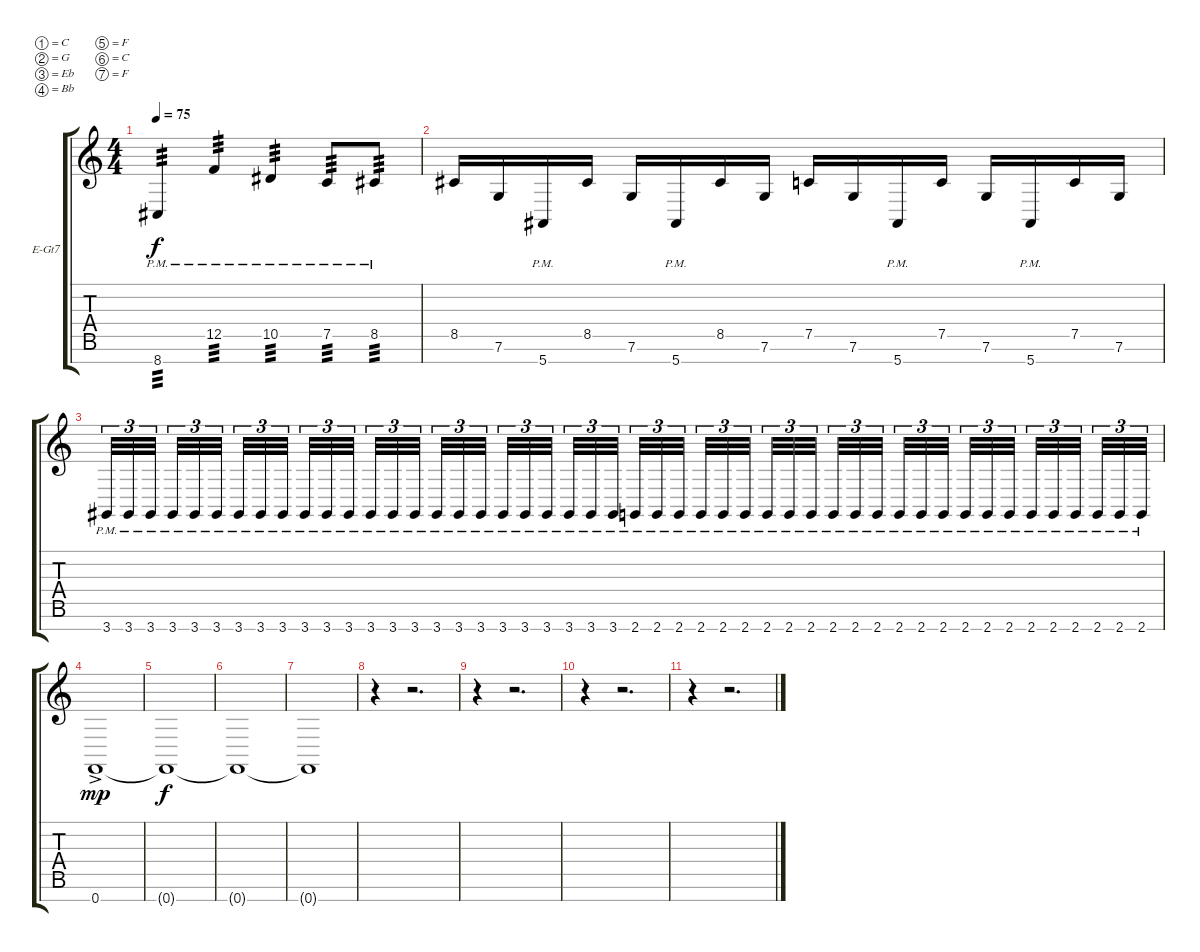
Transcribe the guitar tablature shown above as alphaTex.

\bracketExtendMode groupsimilarinstruments
\firstSystemTrackNameOrientation horizontal
\otherSystemsTrackNameOrientation horizontal
\track ("Electric Guitar" "E-Gt7") {instrument distortionguitar}
\staff {score tabs}
\tuning (C4 G3 Eb3 Bb2 F2 C2 F1)
\ts (4 4)
\tempo 75
\clef g2
\ks c
8.7{pm}.4{tp 3 dy f} 12.5{pm}.4{tp 3} 10.5{pm}.4{tp 3} 7.5{pm}.8{tp 3} 8.5{pm}.8{tp 3} |
8.5.16 7.6.16 5.7{pm}.16 8.5.16 7.6.16 5.7{pm}.16 8.5.16 7.6.16 7.5.16 7.6.16 5.7{pm}.16 7.5.16 7.6.16 5.7{pm}.16 7.5.16 7.6.16 |
3.7{pm}.32{tu (3 2)} 3.7{pm}.32{tu (3 2)} 3.7{pm}.32{tu (3 2)} 3.7{pm}.32{tu (3 2)} 3.7{pm}.32{tu (3 2)} 3.7{pm}.32{tu (3 2)} 3.7{pm}.32{tu (3 2)} 3.7{pm}.32{tu (3 2)} 3.7{pm}.32{tu (3 2)} 3.7{pm}.32{tu (3 2)} 3.7{pm}.32{tu (3 2)} 3.7{pm}.32{tu (3 2)} 3.7{pm}.32{tu (3 2)} 3.7{pm}.32{tu (3 2)} 3.7{pm}.32{tu (3 2)} 3.7{pm}.32{tu (3 2)} 3.7{pm}.32{tu (3 2)} 3.7{pm}.32{tu (3 2)} 3.7{pm}.32{tu (3 2)} 3.7{pm}.32{tu (3 2)} 3.7{pm}.32{tu (3 2)} 3.7{pm}.32{tu (3 2)} 3.7{pm}.32{tu (3 2)} 3.7{pm}.32{tu (3 2)} 2.7{pm}.32{tu (3 2)} 2.7{pm}.32{tu (3 2)} 2.7{pm}.32{tu (3 2)} 2.7{pm}.32{tu (3 2)} 2.7{pm}.32{tu (3 2)} 2.7{pm}.32{tu (3 2)} 2.7{pm}.32{tu (3 2)} 2.7{pm}.32{tu (3 2)} 2.7{pm}.32{tu (3 2)} 2.7{pm}.32{tu (3 2)} 2.7{pm}.32{tu (3 2)} 2.7{pm}.32{tu (3 2)} 2.7{pm}.32{tu (3 2)} 2.7{pm}.32{tu (3 2)} 2.7{pm}.32{tu (3 2)} 2.7{pm}.32{tu (3 2)} 2.7{pm}.32{tu (3 2)} 2.7{pm}.32{tu (3 2)} 2.7{pm}.32{tu (3 2)} 2.7{pm}.32{tu (3 2)} 2.7{pm}.32{tu (3 2)} 2.7{pm}.32{tu (3 2)} 2.7{pm}.32{tu (3 2)} 2.7{pm}.32{tu (3 2)} |
0.7{ac}.1{dy mp} |
0.7{t}.1{dy f} |
0.7{t}.1 |
0.7{t}.1 |
r.4 r.2{d} |
r.4 r.2{d} |
r.4 r.2{d} |
r.4 r.2{d}
